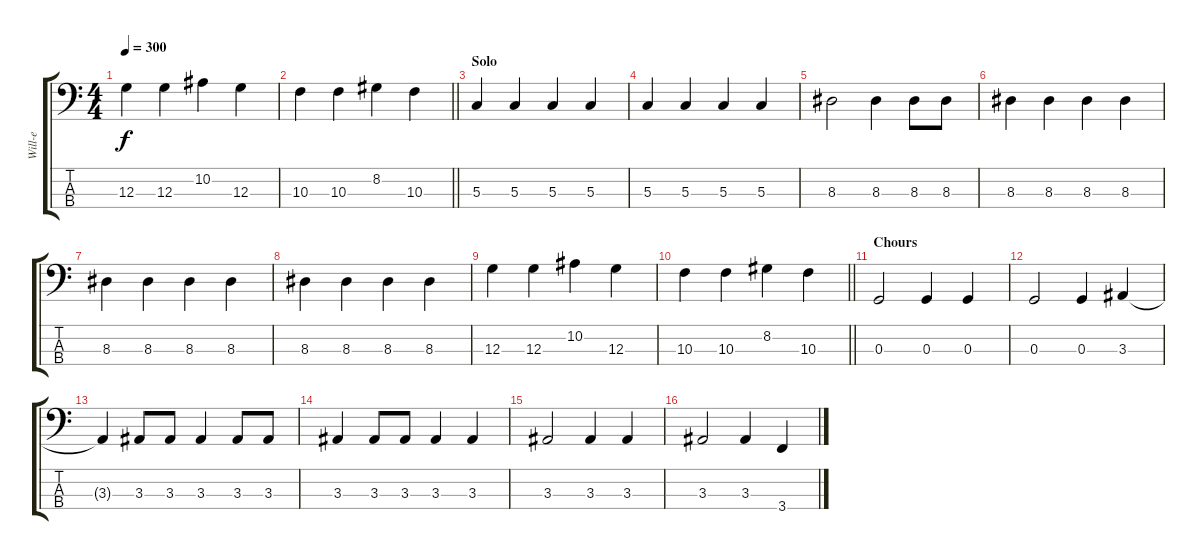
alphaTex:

\track ("Will-e" "Will-e") {instrument electricbasspick}
\staff {score tabs}
\tuning (F2 C2 G1 D1) {hide}
\ts (4 4)
\tempo 300
\clef f4
\ks c
12.3.4{dy f} 12.3.4 10.2.4 12.3.4 |
\barLineRight lightlight
10.3.4 10.3.4 8.2.4 10.3.4 |
\section ("" "Solo")
5.3.4 5.3.4 5.3.4 5.3.4 |
5.3.4 5.3.4 5.3.4 5.3.4 |
8.3.2 8.3.4 8.3.8 8.3.8 |
8.3.4 8.3.4 8.3.4 8.3.4 |
8.3.4 8.3.4 8.3.4 8.3.4 |
8.3.4 8.3.4 8.3.4 8.3.4 |
12.3.4 12.3.4 10.2.4 12.3.4 |
\barLineRight lightlight
10.3.4 10.3.4 8.2.4 10.3.4 |
\section ("" "Chours")
0.3.2 0.3.4 0.3.4 |
0.3.2 0.3.4 3.3.4 |
3.3{t}.4 3.3.8 3.3.8 3.3.4 3.3.8 3.3.8 |
3.3.4 3.3.8 3.3.8 3.3.4 3.3.4 |
3.3.2 3.3.4 3.3.4 |
3.3.2 3.3.4 3.4.4
